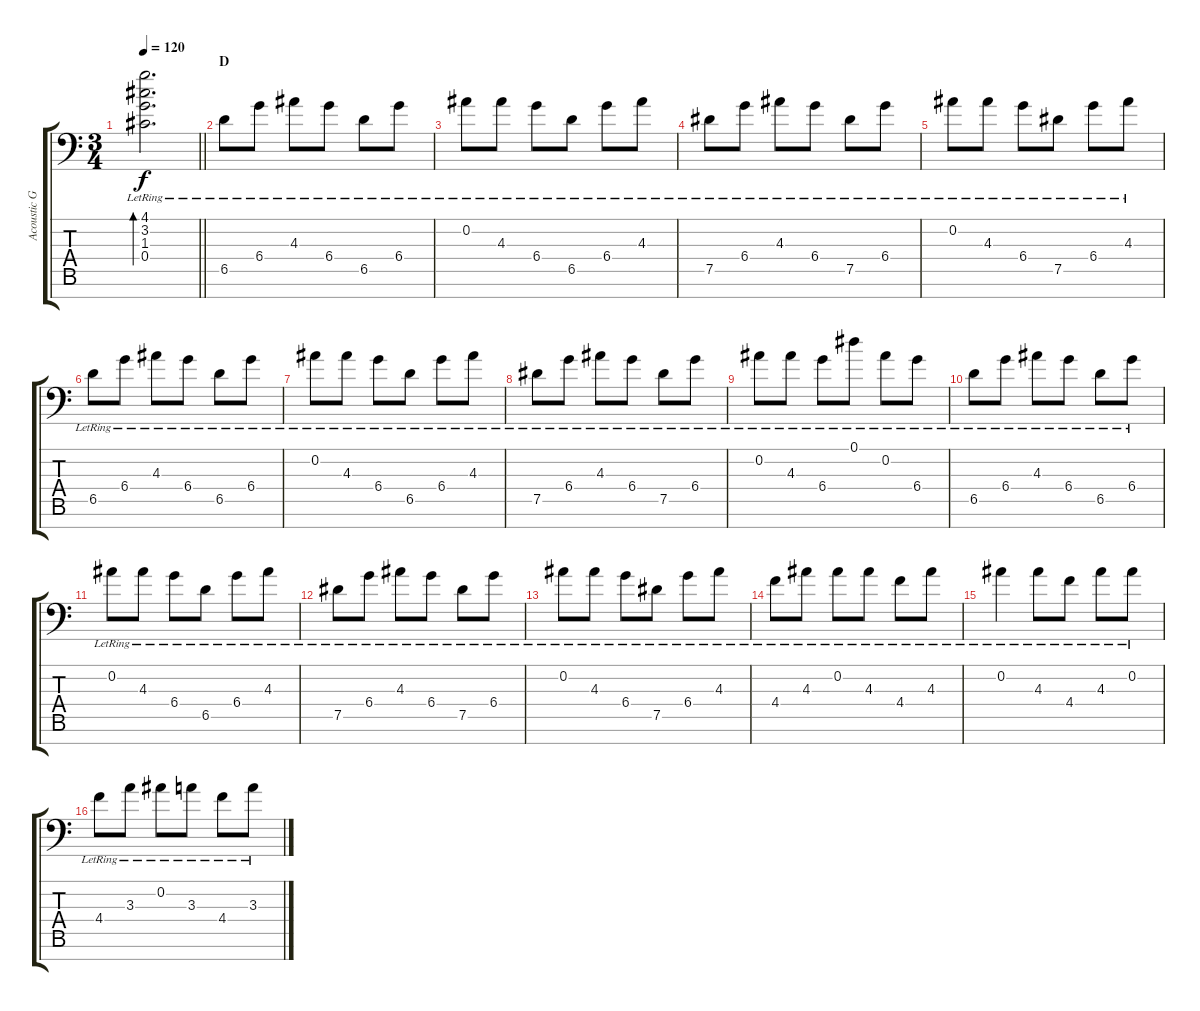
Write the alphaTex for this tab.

\track ("Acoustic Gtr" "Acoustic G") {instrument acousticguitarnylon}
\staff {score tabs}
\tuning (Eb4 Bb3 Gb3 Db3 Ab2 Eb2 Bb1) {hide}
\ts (3 4)
\tempo 120
\clef f4
\barLineRight lightlight
\ks c
(4.1{lr} 3.2{lr} 1.3{lr} 0.4{lr}).2{d bd 60 dy f} |
\section ("" "D")
6.5{lr}.8{volume 8} 6.4{lr}.8 4.3{lr}.8 6.4{lr}.8 6.5{lr}.8 6.4{lr}.8 |
0.2{lr}.8 4.3{lr}.8 6.4{lr}.8 6.5{lr}.8 6.4{lr}.8 4.3{lr}.8 |
7.5{lr}.8 6.4{lr}.8 4.3{lr}.8 6.4{lr}.8 7.5{lr}.8 6.4{lr}.8 |
0.2{lr}.8 4.3{lr}.8 6.4{lr}.8 7.5{lr}.8 6.4{lr}.8 4.3{lr}.8 |
6.5{lr}.8 6.4{lr}.8 4.3{lr}.8 6.4{lr}.8 6.5{lr}.8 6.4{lr}.8 |
0.2{lr}.8 4.3{lr}.8 6.4{lr}.8 6.5{lr}.8 6.4{lr}.8 4.3{lr}.8 |
7.5{lr}.8 6.4{lr}.8 4.3{lr}.8 6.4{lr}.8 7.5{lr}.8 6.4{lr}.8 |
0.2{lr}.8 4.3{lr}.8 6.4{lr}.8 0.1{lr}.8 0.2{lr}.8 6.4{lr}.8 |
6.5{lr}.8 6.4{lr}.8 4.3{lr}.8 6.4{lr}.8 6.5{lr}.8 6.4{lr}.8 |
0.2{lr}.8 4.3{lr}.8 6.4{lr}.8 6.5{lr}.8 6.4{lr}.8 4.3{lr}.8 |
7.5{lr}.8 6.4{lr}.8 4.3{lr}.8 6.4{lr}.8 7.5{lr}.8 6.4{lr}.8 |
0.2{lr}.8 4.3{lr}.8 6.4{lr}.8 7.5{lr}.8 6.4{lr}.8 4.3{lr}.8 |
4.4{lr}.8 4.3{lr}.8 0.2{lr}.8 4.3{lr}.8 4.4{lr}.8 4.3{lr}.8 |
0.2{lr}.4 4.3{lr}.8 4.4{lr}.8 4.3{lr}.8 0.2{lr}.8 |
4.4{lr}.8 3.3{lr}.8 0.2{lr}.8 3.3{lr}.8 4.4{lr}.8 3.3{lr}.8
